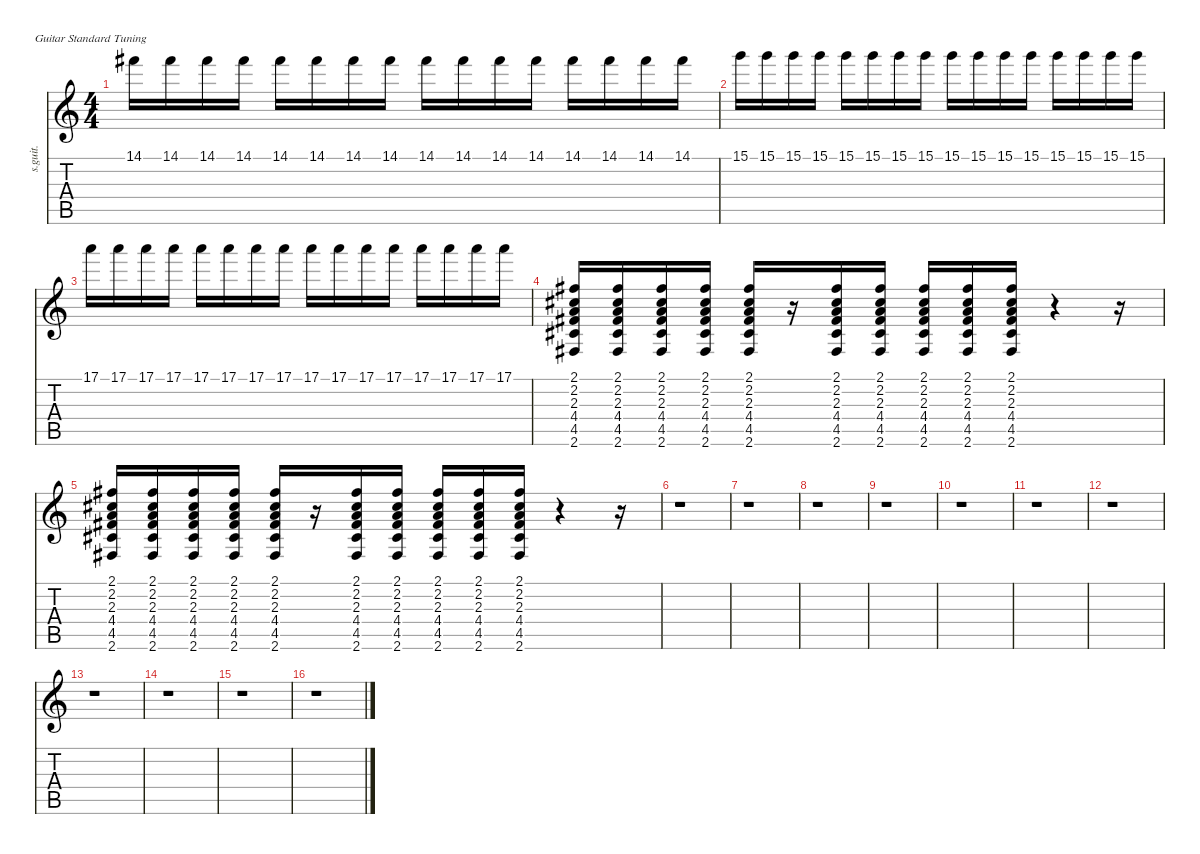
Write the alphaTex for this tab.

\defaultSystemsLayout 4
\hideDynamics
\bracketExtendMode nobrackets
\track ("" "s.guit.") {instrument distortionguitar}
\staff {score tabs}
\tuning (E4 B3 G3 D3 A2 E2)
\ts (4 4)
\tempo (180 hide)
\clef g2
\ks c
14.1{acc #}.16{dy f} 14.1{acc #}.16 14.1{acc #}.16 14.1{acc #}.16 14.1{acc #}.16 14.1{acc #}.16 14.1{acc #}.16 14.1{acc #}.16 14.1{acc #}.16 14.1{acc #}.16 14.1{acc #}.16 14.1{acc #}.16 14.1{acc #}.16 14.1{acc #}.16 14.1{acc #}.16 14.1{acc #}.16 |
15.1.16 15.1.16 15.1.16 15.1.16 15.1.16 15.1.16 15.1.16 15.1.16 15.1.16 15.1.16 15.1.16 15.1.16 15.1.16 15.1.16 15.1.16 15.1.16 |
17.1.16 17.1.16 17.1.16 17.1.16 17.1.16 17.1.16 17.1.16 17.1.16 17.1.16 17.1.16 17.1.16 17.1.16 17.1.16 17.1.16 17.1.16 17.1.16 |
(2.1{acc #} 2.2{acc #} 2.3 4.4{acc #} 4.5{acc #} 2.6{acc #}).16 (2.1{acc #} 2.2{acc #} 2.3 4.4{acc #} 4.5{acc #} 2.6{acc #}).16 (2.1{acc #} 2.2{acc #} 2.3 4.4{acc #} 4.5{acc #} 2.6{acc #}).16 (2.1{acc #} 2.2{acc #} 2.3 4.4{acc #} 4.5{acc #} 2.6{acc #}).16 (2.1{acc #} 2.2{acc #} 2.3 4.4{acc #} 4.5{acc #} 2.6{acc #}).16 r.16 (2.1{acc #} 2.2{acc #} 2.3 4.4{acc #} 4.5{acc #} 2.6{acc #}).16 (2.1{acc #} 2.2{acc #} 2.3 4.4{acc #} 4.5{acc #} 2.6{acc #}).16 (2.1{acc #} 2.2{acc #} 2.3 4.4{acc #} 4.5{acc #} 2.6{acc #}).16 (2.1{acc #} 2.2{acc #} 2.3 4.4{acc #} 4.5{acc #} 2.6{acc #}).16 (2.1{acc #} 2.2{acc #} 2.3 4.4{acc #} 4.5{acc #} 2.6{acc #}).16 r.4 r.16 |
(2.1{acc #} 2.2{acc #} 2.3 4.4{acc #} 4.5{acc #} 2.6{acc #}).16 (2.1{acc #} 2.2{acc #} 2.3 4.4{acc #} 4.5{acc #} 2.6{acc #}).16 (2.1{acc #} 2.2{acc #} 2.3 4.4{acc #} 4.5{acc #} 2.6{acc #}).16 (2.1{acc #} 2.2{acc #} 2.3 4.4{acc #} 4.5{acc #} 2.6{acc #}).16 (2.1{acc #} 2.2{acc #} 2.3 4.4{acc #} 4.5{acc #} 2.6{acc #}).16 r.16 (2.1{acc #} 2.2{acc #} 2.3 4.4{acc #} 4.5{acc #} 2.6{acc #}).16 (2.1{acc #} 2.2{acc #} 2.3 4.4{acc #} 4.5{acc #} 2.6{acc #}).16 (2.1{acc #} 2.2{acc #} 2.3 4.4{acc #} 4.5{acc #} 2.6{acc #}).16 (2.1{acc #} 2.2{acc #} 2.3 4.4{acc #} 4.5{acc #} 2.6{acc #}).16 (2.1{acc #} 2.2{acc #} 2.3 4.4{acc #} 4.5{acc #} 2.6{acc #}).16 r.4 r.16 |
r.1 |
r.1 |
r.1 |
r.1 |
r.1 |
r.1 |
r.1 |
r.1 |
r.1 |
r.1 |
r.1
